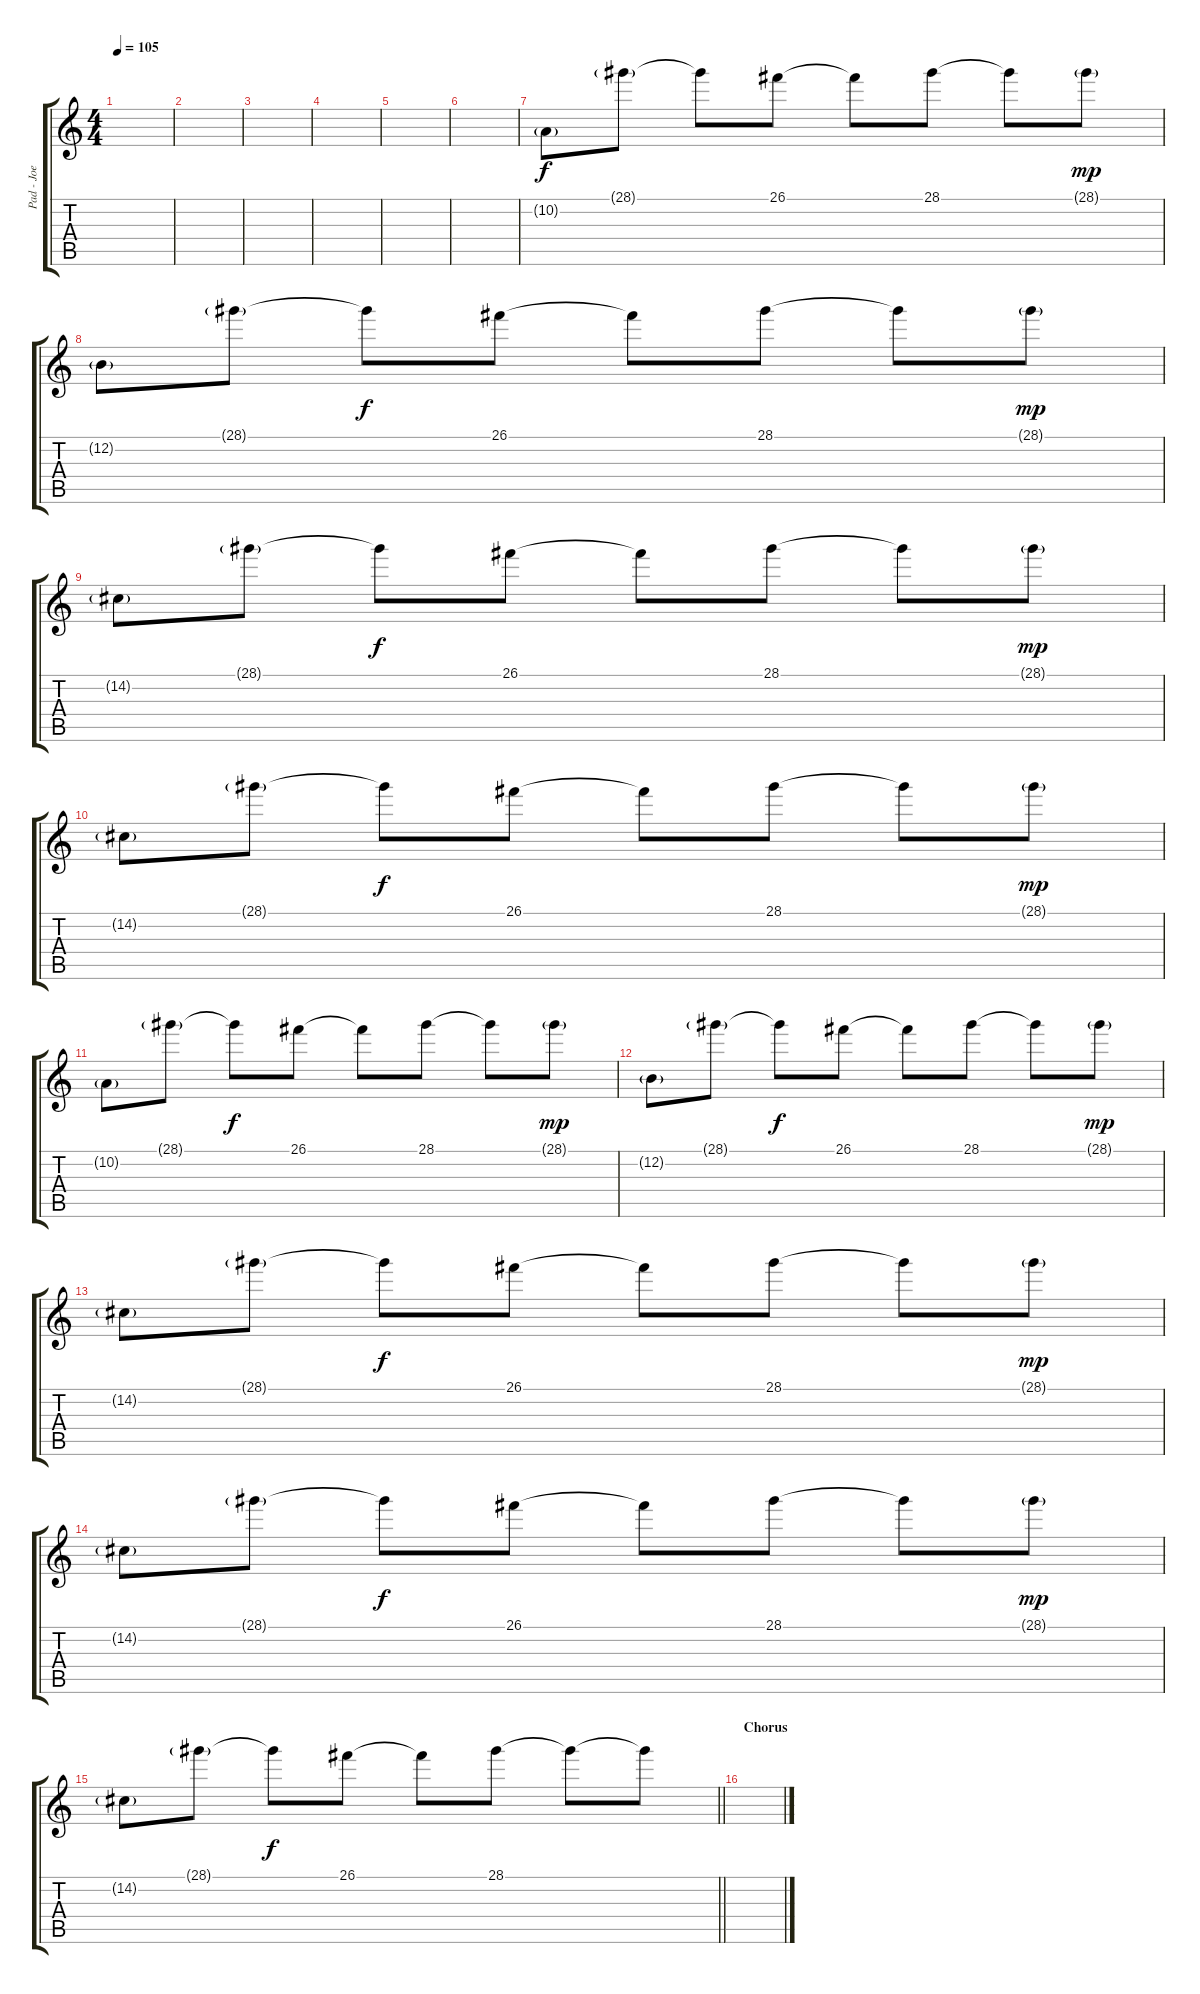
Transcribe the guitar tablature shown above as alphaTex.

\track ("Pad - Joe Hahn" "Pad - Joe ") {instrument vibraphone}
\staff {score tabs}
\tuning (E4 B3 G3 D3 A2 E2) {hide}
\ts (4 4)
\tempo 105
\clef g2
\ks c
|
|
|
|
|
|
10.2{g}.8 28.1{g}.8 28.1{t}.8{dy f} 26.1.8 26.1{t}.8 28.1.8 28.1{t}.8 28.1{g}.8{dy mp} |
12.2{g}.8 28.1{g}.8 28.1{t}.8{dy f} 26.1.8 26.1{t}.8 28.1.8 28.1{t}.8 28.1{g}.8{dy mp} |
14.2{g}.8 28.1{g}.8 28.1{t}.8{dy f} 26.1.8 26.1{t}.8 28.1.8 28.1{t}.8 28.1{g}.8{dy mp} |
14.2{g}.8 28.1{g}.8 28.1{t}.8{dy f} 26.1.8 26.1{t}.8 28.1.8 28.1{t}.8 28.1{g}.8{dy mp} |
10.2{g}.8 28.1{g}.8 28.1{t}.8{dy f} 26.1.8 26.1{t}.8 28.1.8 28.1{t}.8 28.1{g}.8{dy mp} |
12.2{g}.8 28.1{g}.8 28.1{t}.8{dy f} 26.1.8 26.1{t}.8 28.1.8 28.1{t}.8 28.1{g}.8{dy mp} |
14.2{g}.8 28.1{g}.8 28.1{t}.8{dy f} 26.1.8 26.1{t}.8 28.1.8 28.1{t}.8 28.1{g}.8{dy mp} |
14.2{g}.8 28.1{g}.8 28.1{t}.8{dy f} 26.1.8 26.1{t}.8 28.1.8 28.1{t}.8 28.1{g}.8{dy mp} |
\barLineRight lightlight
14.2{g}.8 28.1{g}.8 28.1{t}.8{dy f} 26.1.8 26.1{t}.8 28.1.8 28.1{t}.8 28.1{t}.8 |
\section ("" "Chorus")
